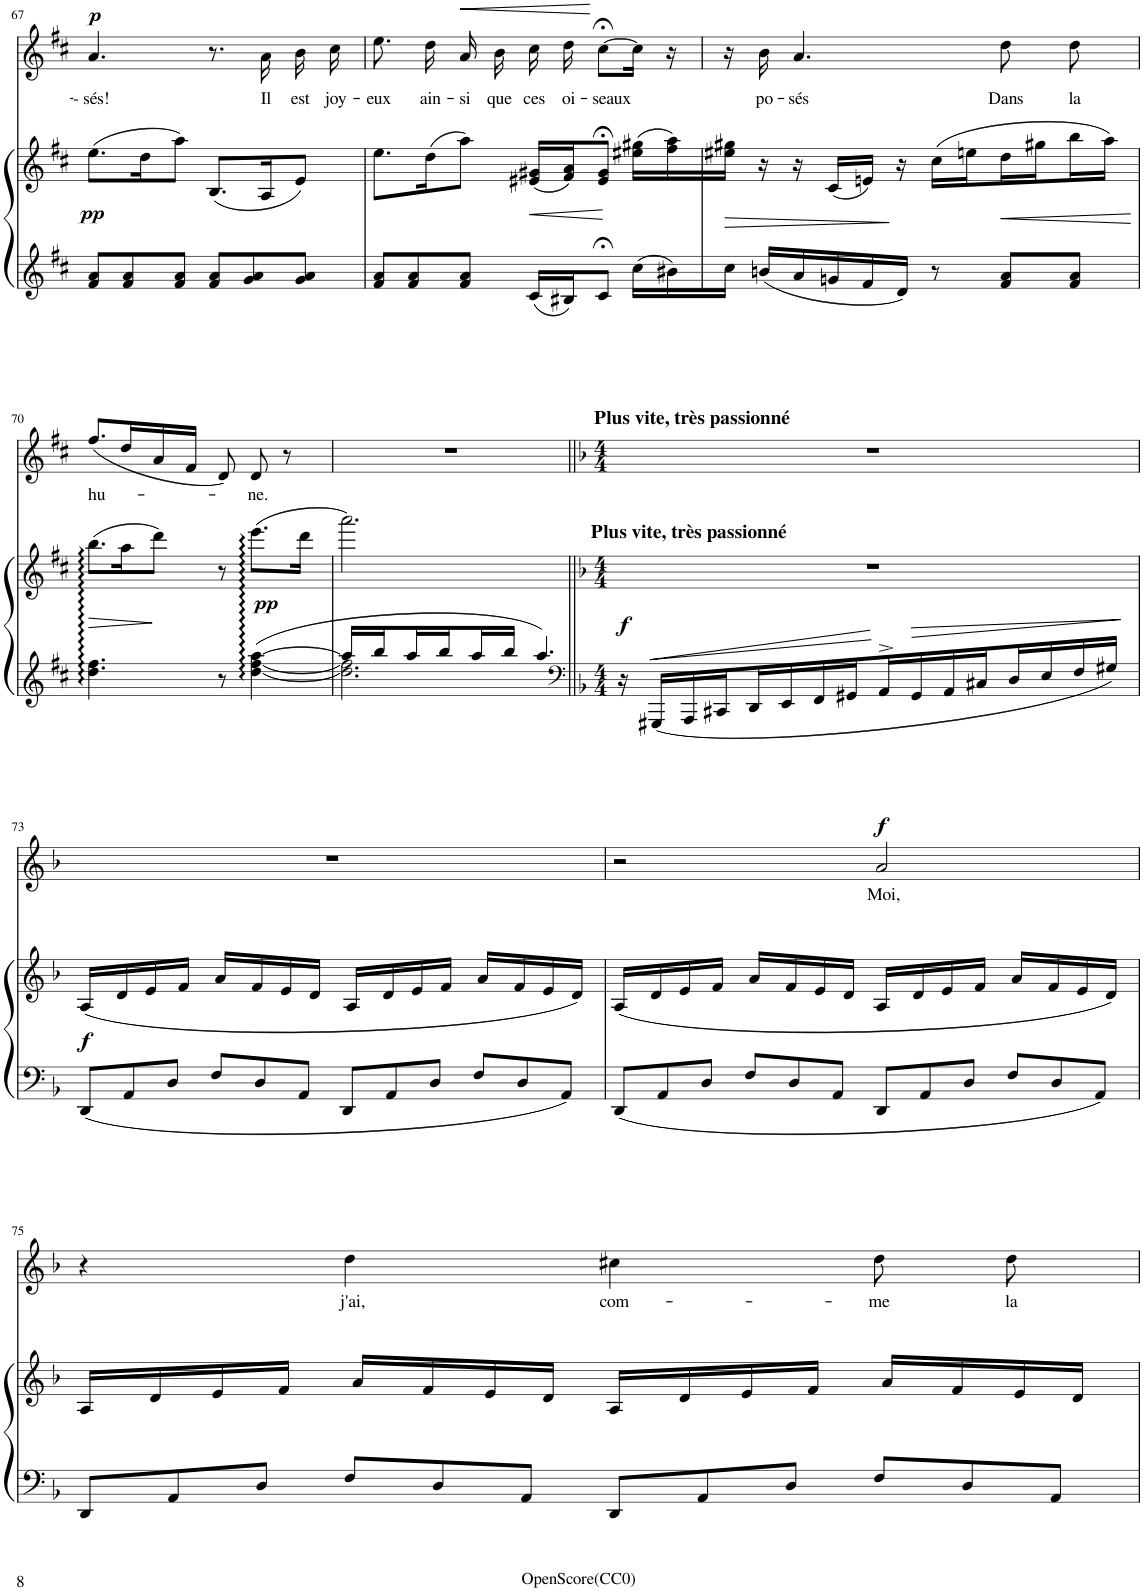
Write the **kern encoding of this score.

**kern	**kern	**dynam	**kern	**text	**dynam
*part2	*part2	*part2	*part1	*part1	*part1
*staff3	*staff2	*staff2/3	*staff1	*staff1	*staff1
*I"Piano	*	*	*I"Chant Voice	*	*
*I'Pno	*	*	*	*	*
!!LO:PB:g=z
*clefG2	*clefG2	*	*clefG2	*	*
*k[f#c#]	*k[f#c#]	*	*k[f#c#]	*	*
*M6/8	*M6/8	*	*M6/8	*	*
=67	=67	=67	=67	=67	=67
!	!	!LO:DY:b	!	!LO:LY:b	!LO:DY:a
8f#/ 8a/L	(8.ee\L	pp	4.a/	-- sés!	p
8f#/ 8a/	.	.	.	.	.
.	16dd\K	.	.	.	.
8f#/ 8a/J	8aa\J)	.	.	.	.
8f#/ 8a/L	(8.B/L	.	8.r	.	.
8g/ 8a/	.	.	.	.	.
!	!	!	!	!LO:LY:b	!
.	16A/K	.	16a\	Il	.
!	!	!	!	!LO:LY:b	!
8g/ 8a/J	8e/J)	.	16b\	est	.
!	!	!	!	!LO:LY:b	!
.	.	.	16cc#\	joy-	.
=68	=68	=68	=68	=68	=68
!	!	!	!	!LO:LY:b	!
8f#/ 8a/L	8.ee\L	.	8.ee\	-eux	.
8f#/ 8a/	.	.	.	.	.
!	!	!	!	!LO:LY:b	!
.	(16dd\K	.	16dd\	ain-	.
!	!	!	!	!LO:LY:b	!LO:HP:b
8f#/ 8a/J	8aa\J)	.	16a/	-si	<
!	!	!	!	!LO:LY:b	!
.	.	.	16b\	que	.
!	!	!LO:HP:b	!	!LO:LY:b	!
16c#/LL	(16e#X/ 16g#X/LL	<	16cc#\	ces	.
!	!	!	!	!LO:LY:b	!
16B#X/J	16f#/ 16a/J)	.	16dd\	oi-	.
!	!	!	!	!LO:LY:b	!
8c#;</J	8e#/;< 8g#/;<J	[	[8cc#;<\L	-seaux	[
16cc#\LL	(16ee#X\ 16gg#X\LL	.	16cc#\Jk]	.	.
16b#X\	16ff#\ 16aa\)	.	16r	.	.
=69	=69	=69	=69	=69	=69
!	!	!LO:HP:b	!	!	!
16cc#\JJ	16ee#X\ 16gg#X\JJ	>	16r	.	.
!	!	!	!	!LO:LY:b	!
16bn/LL	16r	.	16b\	po-	.
!	!	!	!	!LO:LY:b	!
16a/	16r	.	4.a/	-sés	.
16gn/	(16c#/LL	.	.	.	.
16f#/	16en/JJ)	.	.	.	.
16d/JJ	16r	]	.	.	.
8r	(16cc#\LL	.	.	.	.
.	16een\J	.	.	.	.
!	!	!LO:HP:b	!	!LO:LY:b	!
8f#/ 8a/L	16dd\L	<	8dd\	Dans	.
.	16gg#X\J	.	.	.	.
!	!	!	!	!LO:LY:b	!
8f#/ 8a/J	16bb\L	.	8dd\	la	.
.	16aa\JJ)	.	.	.	.
.	.	[	.	.	.
!!LO:LB:g=z
=70	=70	=70	=70	=70	=70
!	!	!LO:HP:b	!	!LO:LY:b	!
4.dd\ 4.ff#\	(8.bb\L	>	(8.ff#/L	hu-	.
.	16aa\K	.	16dd/L	.	.
.	8ddd\J)	]	16a/	.	.
.	.	.	16f#/JJ	.	.
8r	8r	.	8d/)	.	.
!	!	!LO:DY:b	!	!LO:LY:b	!
[4dd\ [4ff#\ [>4aa\	(8.eee\L	pp	8d/	-ne.	.
.	.	.	8r	.	.
.	16ddd\Jk	.	.	.	.
=71	=71	=71	=71	=71	=71
*^	*	*	*	*	*
16aa/LL]	2.dd\] 2.ff#\]	2.aaa\)	.	2.r	.	.
16bb/J	.	.	.	.	.	.
16aa/L	.	.	.	.	.	.
16bb/J	.	.	.	.	.	.
16aa/L	.	.	.	.	.	.
16bb/JJ	.	.	.	.	.	.
4.aa/	.	.	.	.	.	.
*v	*v	*	*	*	*	*
=72||	=72||	=72||	=72||	=72||	=72||
*clefF4	*	*	*	*	*
*k[b-]	*k[b-]	*	*k[b-]	*	*
*M4/4	*M4/4	*	*M4/4	*	*
!	!	!	!LO:TX:a:B:t=Plus vite, très passionné	!	!
!	!LO:TX:a:B:t=Plus vite, très passionné	!	!	!	!
!	!	!LO:DY:a=2	!	!	!
16r	1r	f	1r	.	.
16GGG#X/LL	.	.	.	.	.
16AAA/	.	.	.	.	.
16CC#X/J	.	.	.	.	.
16DD/L	.	.	.	.	.
16EE/	.	.	.	.	.
16FF/	.	.	.	.	.
16GG#X/J	.	.	.	.	.
16AA^>/L	.	.	.	.	.
16GG#/	.	.	.	.	.
16AA/	.	.	.	.	.
16C#X/J	.	.	.	.	.
16D/L	.	.	.	.	.
16E/	.	.	.	.	.
16F/	.	.	.	.	.
16G#X/JJ	.	.	.	.	.
!!LO:LB:g=z
=73	=73	=73	=73	=73	=73
!	!	!LO:DY:b	!	!	!
12DD/L	(16A/LL	f	1r	.	.
.	16d/	.	.	.	.
12AA/	.	.	.	.	.
.	16e/	.	.	.	.
12D/J	.	.	.	.	.
.	16f/JJ	.	.	.	.
*Xbrackettup	*	*	*	*	*
12F/L	16a/LL	.	.	.	.
.	16f/	.	.	.	.
12D/	.	.	.	.	.
.	16e/	.	.	.	.
12AA/J	.	.	.	.	.
.	16d/JJ	.	.	.	.
*brackettup	*	*	*	*	*
12DD/L	16A/LL	.	.	.	.
.	16d/	.	.	.	.
12AA/	.	.	.	.	.
.	16e/	.	.	.	.
12D/J	.	.	.	.	.
.	16f/JJ	.	.	.	.
*Xbrackettup	*	*	*	*	*
12F/L	16a/LL	.	.	.	.
.	16f/	.	.	.	.
12D/	.	.	.	.	.
.	16e/	.	.	.	.
12AA/J	.	.	.	.	.
.	16d/JJ)	.	.	.	.
=74	=74	=74	=74	=74	=74
*brackettup	*	*	*	*	*
12DD/L	(16A/LL	.	2r	.	.
.	16d/	.	.	.	.
12AA/	.	.	.	.	.
.	16e/	.	.	.	.
12D/J	.	.	.	.	.
.	16f/JJ	.	.	.	.
*Xbrackettup	*	*	*	*	*
12F/L	16a/LL	.	.	.	.
.	16f/	.	.	.	.
12D/	.	.	.	.	.
.	16e/	.	.	.	.
12AA/J	.	.	.	.	.
.	16d/JJ	.	.	.	.
*brackettup	*	*	*	*	*
!	!	!	!	!LO:LY:b	!LO:DY:a
12DD/L	16A/LL	.	2a/	Moi,	f
.	16d/	.	.	.	.
12AA/	.	.	.	.	.
.	16e/	.	.	.	.
12D/J	.	.	.	.	.
.	16f/JJ	.	.	.	.
*Xbrackettup	*	*	*	*	*
12F/L	16a/LL	.	.	.	.
.	16f/	.	.	.	.
12D/	.	.	.	.	.
.	16e/	.	.	.	.
12AA/J	.	.	.	.	.
.	16d/JJ)	.	.	.	.
!!LO:LB:g=z
=75	=75	=75	=75	=75	=75
*brackettup	*	*	*	*	*
12DD/L	16A/LL	.	4r	.	.
.	16d/	.	.	.	.
12AA/	.	.	.	.	.
.	16e/	.	.	.	.
12D/J	.	.	.	.	.
.	16f/JJ	.	.	.	.
*Xbrackettup	*	*	*	*	*
!	!	!	!	!LO:LY:b	!
12F/L	16a/LL	.	4dd\	j'ai,	.
.	16f/	.	.	.	.
12D/	.	.	.	.	.
.	16e/	.	.	.	.
12AA/J	.	.	.	.	.
.	16d/JJ	.	.	.	.
*brackettup	*	*	*	*	*
!	!	!	!	!LO:LY:b	!
12DD/L	16A/LL	.	4cc#X\	com-	.
.	16d/	.	.	.	.
12AA/	.	.	.	.	.
.	16e/	.	.	.	.
12D/J	.	.	.	.	.
.	16f/JJ	.	.	.	.
*Xbrackettup	*	*	*	*	*
!	!	!	!	!LO:LY:b	!
12F/L	16a/LL	.	8dd\	-me	.
.	16f/	.	.	.	.
12D/	.	.	.	.	.
!	!	!	!	!LO:LY:b	!
.	16e/	.	8dd\	la	.
12AA/J	.	.	.	.	.
.	16d/JJ	.	.	.	.
=	=	=	=	=	=
*-	*-	*-	*-	*-	*-
